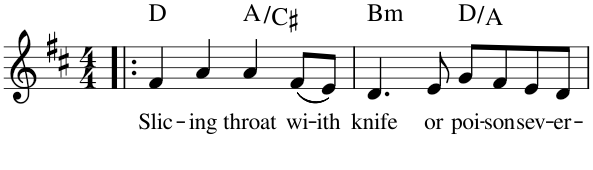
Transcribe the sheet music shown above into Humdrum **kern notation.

**kern	**text	**harte
*part1	*part1	*part1
*staff1	*staff1	*
*I"Voice	*	*
*I'Vo.	*	*
*clefG2	*	*
*k[f#c#]	*	*
*M4/4	*	*
=1!|:	=1!|:	=1!|:
!	!LO:LY:b	!
4f#/	Slic-	D:maj
!	!LO:LY:b	!
4a/	-ing	.
!	!LO:LY:b	!
4a/	throat	A:maj/3
!	!LO:LY:b	!
((8f#/L	wi-	.
!	!LO:LY:b	!
8e/J))	-ith	.
=2	=2	=2
!	!LO:LY:b	!LO:H:kt=m
4.d/	knife	B:min
!	!LO:LY:b	!
8e/	or	.
!	!LO:LY:b	!
8g/L	poi-	D:maj/5
!	!LO:LY:b	!
8f#/	-son	.
!	!LO:LY:b	!
8e/	sev-	.
!	!LO:LY:b	!
8d/J	-er-	.
=	=	=
*-	*-	*-
